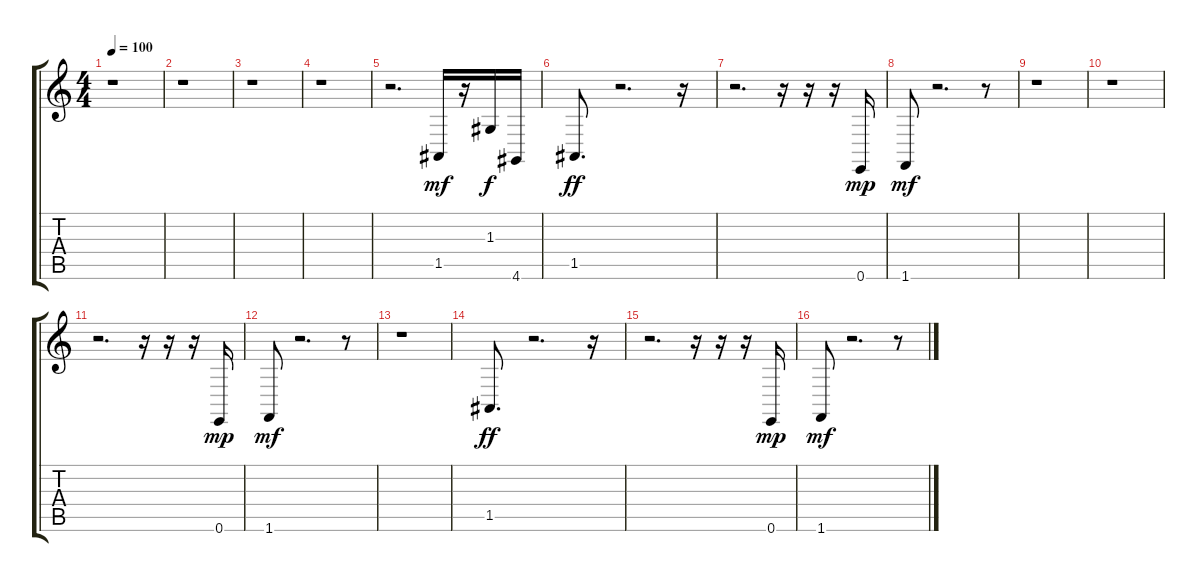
\track "" {instrument harpsichord}
\staff {score tabs}
\tuning (E4 B3 G3 D3 A2 E2) {hide}
\ts (4 4)
\tempo 100
\clef g2
\ks c
r.1{dy mf} |
r.1 |
r.1 |
r.1 |
r.2{d} 1.5.16 r.16 1.3.16{dy f} 4.6.16 |
1.5.8{d dy ff} r.2{d} r.16 |
r.2{d} r.16 r.16 r.16 0.6.16{dy mp} |
1.6.8{dy mf} r.2{d} r.8 |
r.1 |
r.1 |
r.2{d} r.16 r.16 r.16 0.6.16{dy mp} |
1.6.8{dy mf} r.2{d} r.8 |
r.1 |
1.5.8{d dy ff} r.2{d} r.16 |
r.2{d} r.16 r.16 r.16 0.6.16{dy mp} |
1.6.8{dy mf} r.2{d} r.8
